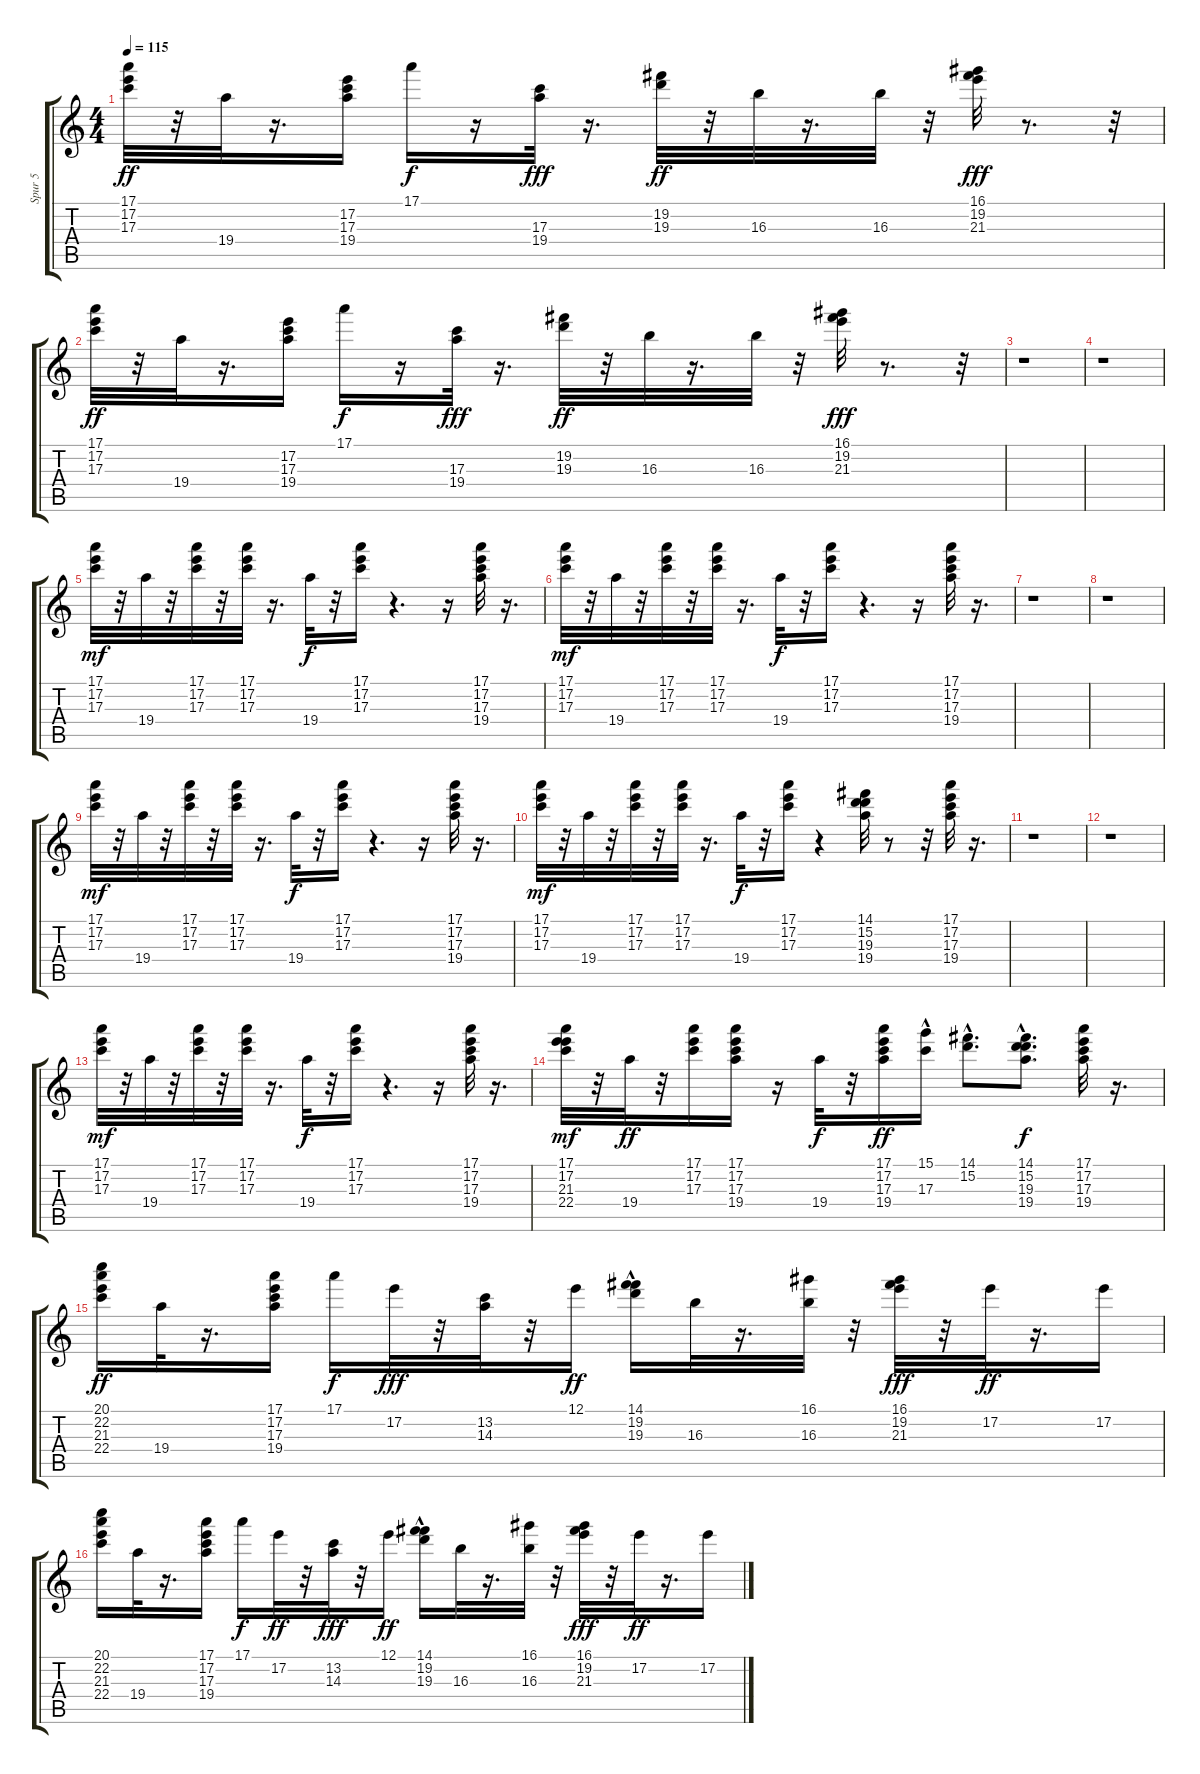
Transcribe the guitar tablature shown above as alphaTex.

\track ("Spur 5" "Spur 5") {instrument acousticguitarsteel}
\staff {score tabs}
\tuning (E4 B3 G3 D3 A2 E2) {hide}
\ts (4 4)
\tempo 115
\clef g2
\ks c
(17.1 17.2 17.3).32{dy ff} r.32 19.4.32 r.16{d} (17.2 17.3 19.4).16 17.1.16{dy f} r.16 (17.3 19.4).32{dy fff} r.16{d} (19.2 19.3).32{dy ff} r.32 16.3.32 r.16{d} 16.3.32 r.32 (16.1 19.2 21.3).32{dy fff} r.8{d} r.32 |
(17.1 17.2 17.3).32{dy ff} r.32 19.4.32 r.16{d} (17.2 17.3 19.4).16 17.1.16{dy f} r.16 (17.3 19.4).32{dy fff} r.16{d} (19.2 19.3).32{dy ff} r.32 16.3.32 r.16{d} 16.3.32 r.32 (16.1 19.2 21.3).32{dy fff} r.8{d} r.32 |
r.1 |
r.1 |
(17.1 17.2 17.3).32{dy mf} r.32 19.4.32 r.32 (17.1 17.2 17.3).32 r.32 (17.1 17.2 17.3).32 r.16{d} 19.4.32{dy f} r.32 (17.1 17.2 17.3).16 r.4{d} r.16 (17.1 17.2 17.3 19.4).32 r.16{d} |
(17.1 17.2 17.3).32{dy mf} r.32 19.4.32 r.32 (17.1 17.2 17.3).32 r.32 (17.1 17.2 17.3).32 r.16{d} 19.4.32{dy f} r.32 (17.1 17.2 17.3).16 r.4{d} r.16 (17.1 17.2 17.3 19.4).32 r.16{d} |
r.1 |
r.1 |
(17.1 17.2 17.3).32{dy mf} r.32 19.4.32 r.32 (17.1 17.2 17.3).32 r.32 (17.1 17.2 17.3).32 r.16{d} 19.4.32{dy f} r.32 (17.1 17.2 17.3).16 r.4{d} r.16 (17.1 17.2 17.3 19.4).32 r.16{d} |
(17.1 17.2 17.3).32{dy mf} r.32 19.4.32 r.32 (17.1 17.2 17.3).32 r.32 (17.1 17.2 17.3).32 r.16{d} 19.4.32{dy f} r.32 (17.1 17.2 17.3).16 r.4 (14.1 15.2 19.3 19.4).32 r.8 r.32 (17.1 17.2 17.3 19.4).32 r.16{d} |
r.1 |
r.1 |
(17.1 17.2 17.3).32{dy mf} r.32 19.4.32 r.32 (17.1 17.2 17.3).32 r.32 (17.1 17.2 17.3).32 r.16{d} 19.4.32{dy f} r.32 (17.1 17.2 17.3).16 r.4{d} r.16 (17.1 17.2 17.3 19.4).32 r.16{d} |
(17.1 17.2 21.3 22.4).32{dy mf} r.32 19.4.32{dy ff} r.32 (17.1 17.2 17.3).16 (17.1 17.2 17.3 19.4).16 r.16 19.4.32{dy f} r.32 (17.1 17.2 17.3 19.4).16{dy ff} (15.1{hac} 17.3).16 (14.1{hac} 15.2{hac}).8{d} (14.1{hac} 15.2{hac} 19.3{hac} 19.4).8{d dy f} (17.1 17.2 17.3 19.4).32 r.16{d} |
(20.1 22.2 21.3 22.4).16{dy ff} 19.4.32 r.16{d} (17.1 17.2 17.3 19.4).16 17.1.16{dy f} 17.2.32{dy fff} r.32 (13.2 14.3).32 r.32 12.1.16{dy ff} (14.1{hac} 19.2{hac} 19.3).16 16.3.32 r.16{d} (16.1 16.3).32 r.32 (16.1 19.2 21.3).32{dy fff} r.32 17.2.32{dy ff} r.16{d} 17.2.16 |
(20.1 22.2 21.3 22.4).16 19.4.32 r.16{d} (17.1 17.2 17.3 19.4).16 17.1.16{dy f} 17.2.32{dy ff} r.32 (13.2 14.3).32{dy fff} r.32 12.1.16{dy ff} (14.1{hac} 19.2{hac} 19.3).16 16.3.32 r.16{d} (16.1 16.3).32 r.32 (16.1 19.2 21.3).32{dy fff} r.32 17.2.32{dy ff} r.16{d} 17.2.16
